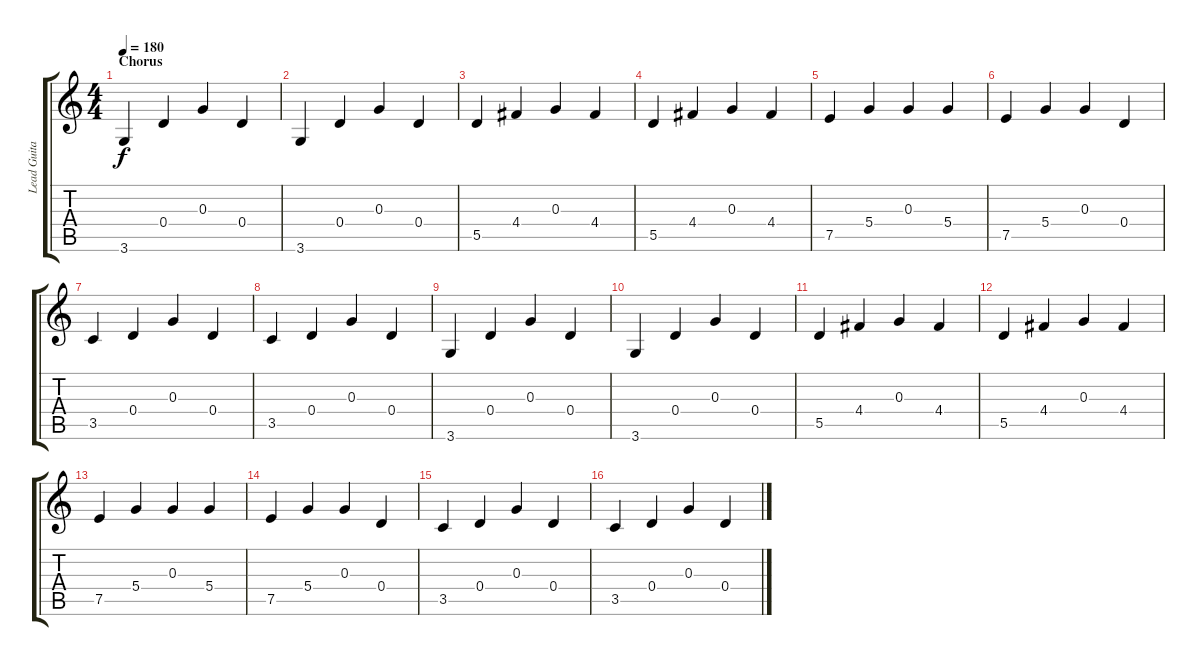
\track ("Lead Guitar" "Lead Guita") {instrument acousticguitarsteel}
\staff {score tabs}
\tuning (E4 B3 G3 D3 A2 E2) {hide}
\ts (4 4)
\section ("" "Chorus")
\tempo 180
\clef g2
\ks c
3.6.4{dy f} 0.4.4 0.3.4 0.4.4 |
3.6.4 0.4.4 0.3.4 0.4.4 |
5.5.4 4.4.4 0.3.4 4.4.4 |
5.5.4 4.4.4 0.3.4 4.4.4 |
7.5.4 5.4.4 0.3.4 5.4.4 |
7.5.4 5.4.4 0.3.4 0.4.4 |
3.5.4 0.4.4 0.3.4 0.4.4 |
3.5.4 0.4.4 0.3.4 0.4.4 |
3.6.4 0.4.4 0.3.4 0.4.4 |
3.6.4 0.4.4 0.3.4 0.4.4 |
5.5.4 4.4.4 0.3.4 4.4.4 |
5.5.4 4.4.4 0.3.4 4.4.4 |
7.5.4 5.4.4 0.3.4 5.4.4 |
7.5.4 5.4.4 0.3.4 0.4.4 |
3.5.4 0.4.4 0.3.4 0.4.4 |
3.5.4 0.4.4 0.3.4 0.4.4
